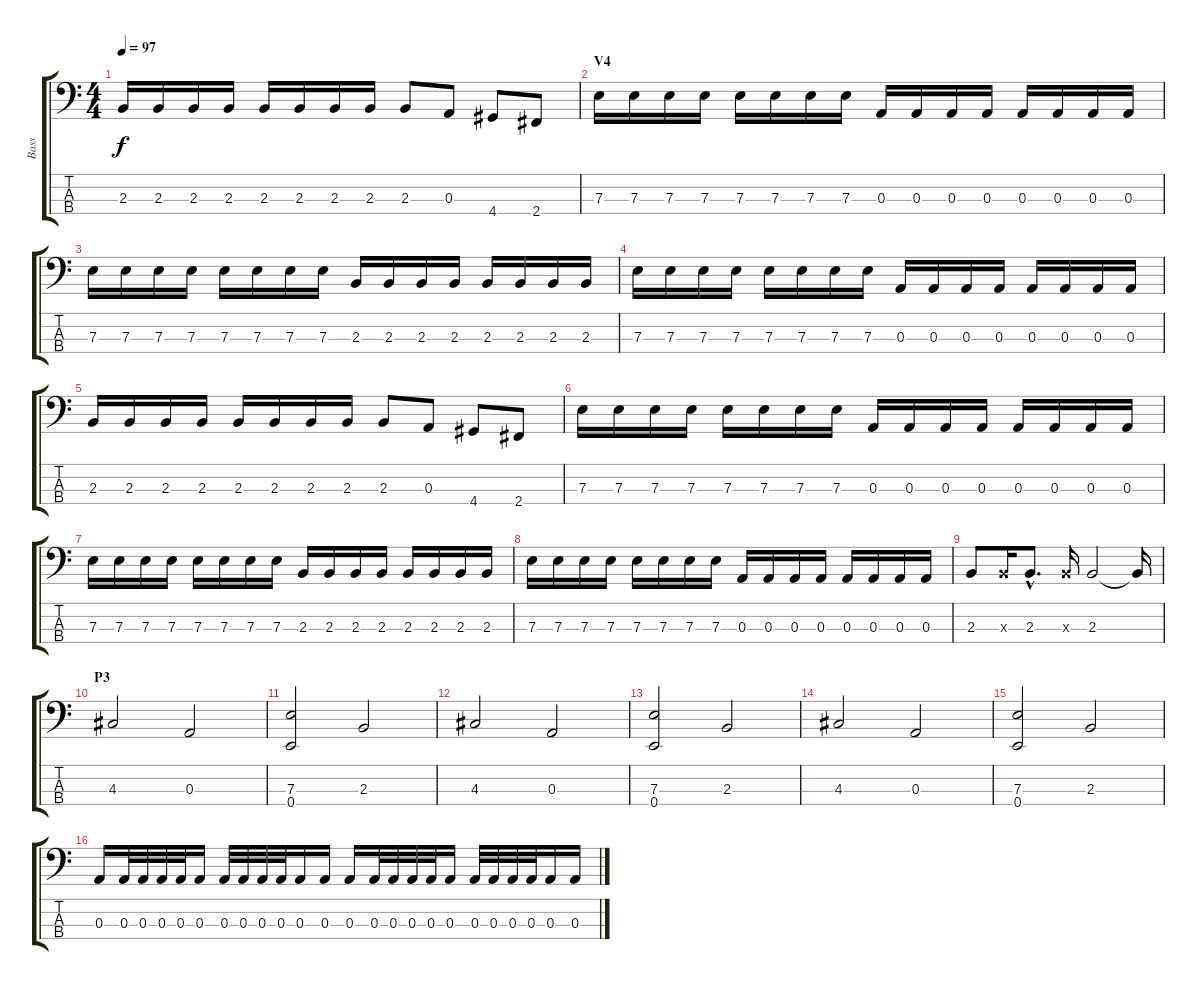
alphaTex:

\track ("Bass" "Bass") {instrument electricbassfinger}
\staff {score tabs}
\tuning (G2 D2 A1 E1) {hide}
\ts (4 4)
\tempo 97
\clef f4
\ks c
2.3.16{dy f} 2.3.16 2.3.16 2.3.16 2.3.16 2.3.16 2.3.16 2.3.16 2.3.8 0.3.8 4.4.8 2.4.8 |
\section ("" "V4")
7.3.16 7.3.16 7.3.16 7.3.16 7.3.16 7.3.16 7.3.16 7.3.16 0.3.16 0.3.16 0.3.16 0.3.16 0.3.16 0.3.16 0.3.16 0.3.16 |
7.3.16 7.3.16 7.3.16 7.3.16 7.3.16 7.3.16 7.3.16 7.3.16 2.3.16 2.3.16 2.3.16 2.3.16 2.3.16 2.3.16 2.3.16 2.3.16 |
7.3.16 7.3.16 7.3.16 7.3.16 7.3.16 7.3.16 7.3.16 7.3.16 0.3.16 0.3.16 0.3.16 0.3.16 0.3.16 0.3.16 0.3.16 0.3.16 |
2.3.16 2.3.16 2.3.16 2.3.16 2.3.16 2.3.16 2.3.16 2.3.16 2.3.8 0.3.8 4.4.8 2.4.8 |
7.3.16 7.3.16 7.3.16 7.3.16 7.3.16 7.3.16 7.3.16 7.3.16 0.3.16 0.3.16 0.3.16 0.3.16 0.3.16 0.3.16 0.3.16 0.3.16 |
7.3.16 7.3.16 7.3.16 7.3.16 7.3.16 7.3.16 7.3.16 7.3.16 2.3.16 2.3.16 2.3.16 2.3.16 2.3.16 2.3.16 2.3.16 2.3.16 |
7.3.16 7.3.16 7.3.16 7.3.16 7.3.16 7.3.16 7.3.16 7.3.16 0.3.16 0.3.16 0.3.16 0.3.16 0.3.16 0.3.16 0.3.16 0.3.16 |
2.3.8 2.3{x}.16 2.3{hac}.8{d} 2.3{x}.16 2.3.2 2.3{t}.16 |
\section ("" "P3")
4.3.2 0.3.2 |
(7.3 0.4).2 2.3.2 |
4.3.2 0.3.2 |
(7.3 0.4).2 2.3.2 |
4.3.2 0.3.2 |
(7.3 0.4).2 2.3.2 |
0.3.16 0.3.32 0.3.32 0.3.32 0.3.32 0.3.16 0.3.32 0.3.32 0.3.32 0.3.32 0.3.16 0.3.16 0.3.16 0.3.32 0.3.32 0.3.32 0.3.32 0.3.16 0.3.32 0.3.32 0.3.32 0.3.32 0.3.16 0.3.16
